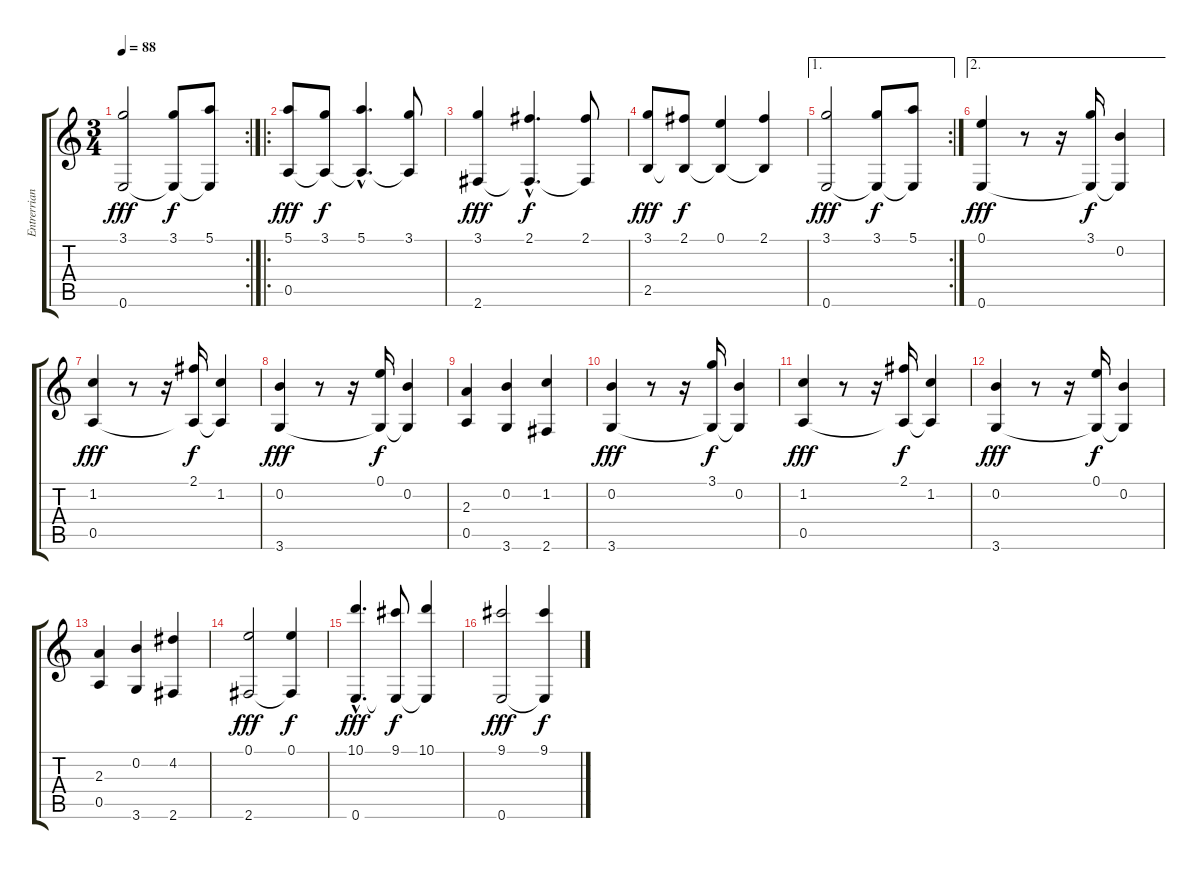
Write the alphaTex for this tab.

\track ("Entrerriano = Entre Ríos,  (Argentine" "Entrerrian") {instrument acousticguitarnylon}
\staff {score tabs}
\tuning (E4 B3 G3 D3 A2 E2) {hide}
\rc 2
\ts (3 4)
\tempo 88
\clef g2
\ks c
(3.1 0.6).2{dy fff} (3.1 0.6{t}).8{dy f} (5.1 0.6{t}).8 |
\ro
(5.1 0.5).8{dy fff} (3.1 0.5{t}).8{dy f} (5.1{hac} 0.5{hac t}).4{d} (3.1 0.5{t}).8 |
(3.1 2.6).4{dy fff} (2.1{hac} 2.6{hac t}).4{d dy f} (2.1 2.6{t}).8 |
(3.1 2.5).8{dy fff} (2.1 2.5{t}).8{dy f} (0.1 2.5{t}).4 (2.1 2.5{t}).4 |
\ae 1
\rc 2
(3.1 0.6).2{dy fff} (3.1 0.6{t}).8{dy f} (5.1 0.6{t}).8 |
\ae 2
(0.1 0.6).4{dy fff} r.8 r.16 (3.1 0.6{t}).16{dy f} (0.2 0.6{t}).4 |
(1.2 0.5).4{dy fff} r.8 r.16 (2.1 0.5{t}).16{dy f} (1.2 0.5{t}).4 |
(0.2 3.6).4{dy fff} r.8 r.16 (0.1 3.6{t}).16{dy f} (0.2 3.6{t}).4 |
(2.3 0.5).4 (0.2 3.6).4 (1.2 2.6).4 |
(0.2 3.6).4{dy fff} r.8 r.16 (3.1 3.6{t}).16{dy f} (0.2 3.6{t}).4 |
(1.2 0.5).4{dy fff} r.8 r.16 (2.1 0.5{t}).16{dy f} (1.2 0.5{t}).4 |
(0.2 3.6).4{dy fff} r.8 r.16 (0.1 3.6{t}).16{dy f} (0.2 3.6{t}).4 |
(2.3 0.5).4 (0.2 3.6).4 (4.2 2.6).4 |
(0.1 2.6).2{dy fff} (0.1 2.6{t}).4{dy f} |
(10.1{hac} 0.6{hac}).4{d dy fff} (9.1 0.6{t}).8{dy f} (10.1 0.6{t}).4 |
(9.1 0.6).2{dy fff} (9.1 0.6{t}).4{dy f}
